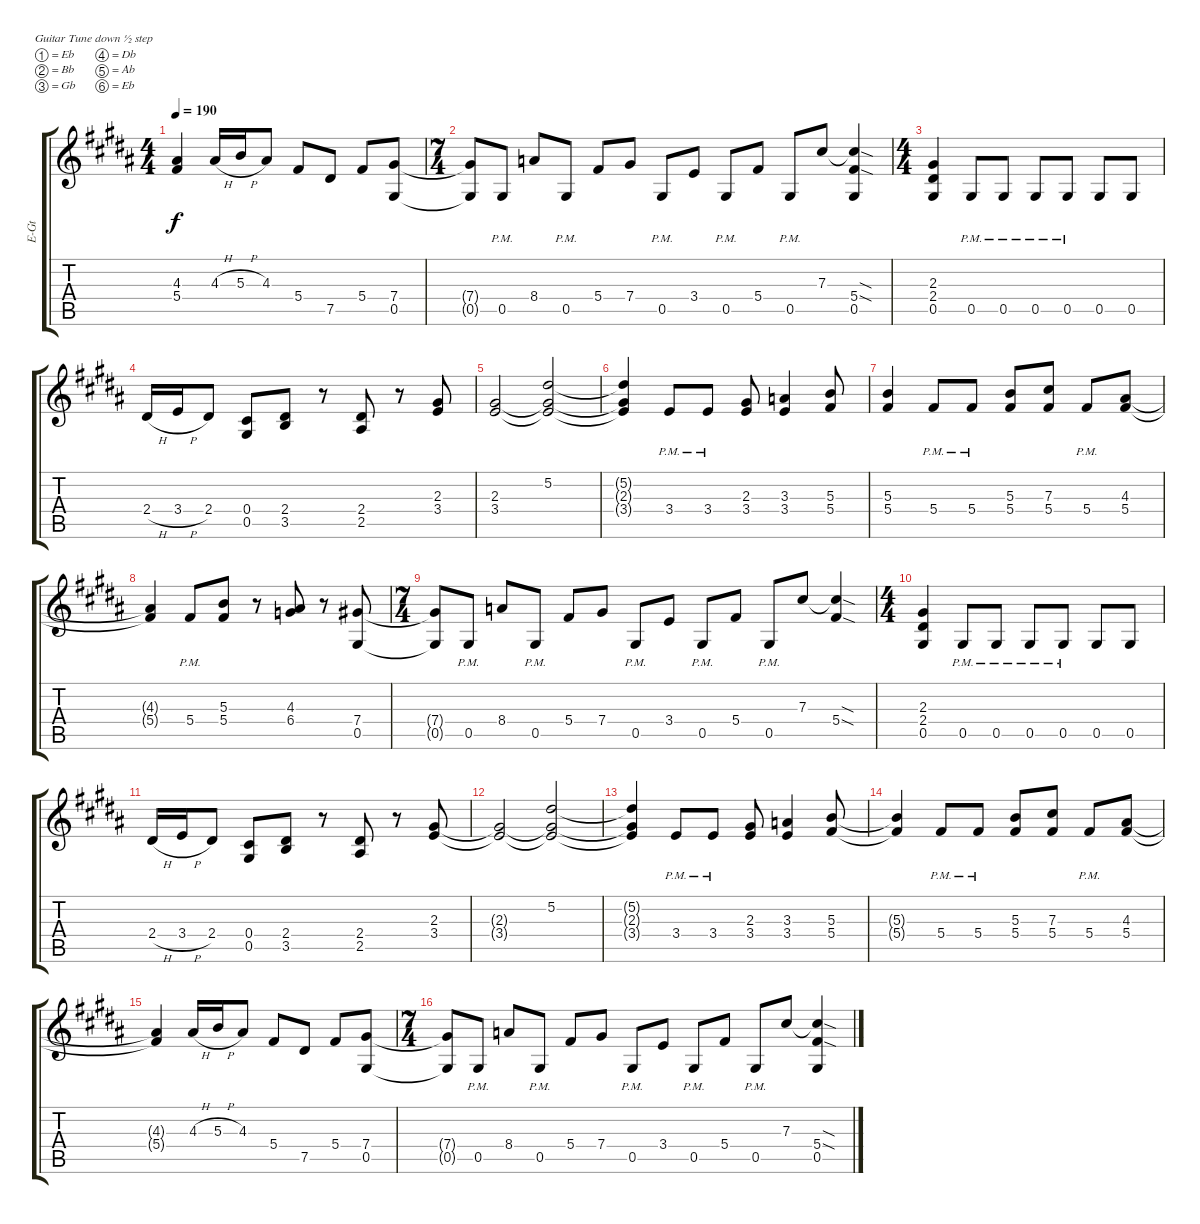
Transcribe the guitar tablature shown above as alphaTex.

\bracketExtendMode groupsimilarinstruments
\otherSystemsTrackNameOrientation horizontal
\track ("Electric Guitar 2" "E-Gt") {instrument distortionguitar}
\staff {score tabs}
\tuning (Eb4 Bb3 Gb3 Db3 Ab2 Eb2)
\ts (4 4)
\tempo 190
\clef g2
\ks b
(5.4{t acc forcenatural} 4.3{t acc forcenatural}).4{dy f} 4.3{h acc forcenatural}.16 5.3{h acc forcenatural}.16 4.3{acc forcenatural}.8 5.4{acc forcenatural}.8 7.5{acc forcenatural}.8 5.4{acc forcenatural}.8 (0.5{acc forcenatural} 7.4{acc forcenatural}).8 |
\ts (7 4)
(0.5{t acc forcenatural} 7.4{t acc forcenatural}).8 0.5{pm acc forcenatural}.8 8.4{acc b}.8 0.5{pm acc forcenatural}.8 5.4{acc forcenatural}.8 7.4{acc forcenatural}.8 0.5{pm acc forcenatural}.8 3.4{acc forcenatural}.8 0.5{pm acc forcenatural}.8 5.4{acc forcenatural}.8 0.5{pm acc forcenatural}.8 7.3{acc forcenatural}.8 (5.4{sod acc forcenatural} 7.3{sod t acc forcenatural} 0.5{acc forcenatural}).4 |
\ts (4 4)
(0.5{acc forcenatural} 2.4{acc forcenatural} 2.3{acc forcenatural}).4 0.5{pm acc forcenatural}.8 0.5{pm acc forcenatural}.8 0.5{pm acc forcenatural}.8 0.5{pm acc forcenatural}.8 0.5{acc forcenatural}.8 0.5{acc forcenatural}.8 |
2.4{h acc forcenatural}.16 3.4{h acc forcenatural}.16 2.4{acc forcenatural}.8 (0.4{acc forcenatural} 0.5{acc forcenatural}).8 (3.5{acc forcenatural} 2.4{acc forcenatural}).8 r.8 (2.5{acc forcenatural} 2.4{acc forcenatural}).8 r.8 (3.4{acc forcenatural} 2.3{acc forcenatural}).8 |
(2.3{acc forcenatural} 3.4{acc forcenatural}).2 (5.2{acc forcenatural} 2.3{t acc forcenatural} 3.4{t acc forcenatural}).2 |
(3.4{t acc forcenatural} 2.3{t acc forcenatural} 5.2{t acc forcenatural}).4 3.4{pm acc forcenatural}.8 3.4{pm acc forcenatural}.8 (3.4{acc forcenatural} 2.3{acc forcenatural}).8 (3.4{acc forcenatural} 3.3{acc b}).4 (5.4{acc forcenatural} 5.3{acc forcenatural}).8 |
(5.4{acc forcenatural} 5.3{acc forcenatural}).4 5.4{pm acc forcenatural}.8 5.4{pm acc forcenatural}.8 (5.4{acc forcenatural} 5.3{acc forcenatural}).8 (7.3{acc forcenatural} 5.4{acc forcenatural}).8 5.4{pm acc forcenatural}.8 (5.4{acc forcenatural} 4.3{acc forcenatural}).8 |
(5.4{t acc forcenatural} 4.3{t acc forcenatural}).4 5.4{pm acc forcenatural}.8 (5.4{acc forcenatural} 5.3{acc forcenatural}).8 r.8 (6.4{acc b} 4.3{acc forcenatural}).8 r.8 (0.5{acc forcenatural} 7.4{acc forcenatural}).8 |
\ts (7 4)
(0.5{t acc forcenatural} 7.4{t acc forcenatural}).8 0.5{pm acc forcenatural}.8 8.4{acc b}.8 0.5{pm acc forcenatural}.8 5.4{acc forcenatural}.8 7.4{acc forcenatural}.8 0.5{pm acc forcenatural}.8 3.4{acc forcenatural}.8 0.5{pm acc forcenatural}.8 5.4{acc forcenatural}.8 0.5{pm acc forcenatural}.8 7.3{acc forcenatural}.8 (5.4{sod acc forcenatural} 7.3{sod t acc forcenatural}).4 |
\ts (4 4)
(0.5{acc forcenatural} 2.4{acc forcenatural} 2.3{acc forcenatural}).4 0.5{pm acc forcenatural}.8 0.5{pm acc forcenatural}.8 0.5{pm acc forcenatural}.8 0.5{pm acc forcenatural}.8 0.5{acc forcenatural}.8 0.5{acc forcenatural}.8 |
2.4{h acc forcenatural}.16 3.4{h acc forcenatural}.16 2.4{acc forcenatural}.8 (0.4{acc forcenatural} 0.5{acc forcenatural}).8 (3.5{acc forcenatural} 2.4{acc forcenatural}).8 r.8 (2.5{acc forcenatural} 2.4{acc forcenatural}).8 r.8 (3.4{acc forcenatural} 2.3{acc forcenatural}).8 |
(2.3{t acc forcenatural} 3.4{t acc forcenatural}).2 (5.2{acc forcenatural} 2.3{t acc forcenatural} 3.4{t acc forcenatural}).2 |
(3.4{t acc forcenatural} 2.3{t acc forcenatural} 5.2{t acc forcenatural}).4 3.4{pm acc forcenatural}.8 3.4{pm acc forcenatural}.8 (3.4{acc forcenatural} 2.3{acc forcenatural}).8 (3.4{acc forcenatural} 3.3{acc b}).4 (5.4{acc forcenatural} 5.3{acc forcenatural}).8 |
(5.4{t acc forcenatural} 5.3{t acc forcenatural}).4 5.4{pm acc forcenatural}.8 5.4{pm acc forcenatural}.8 (5.4{acc forcenatural} 5.3{acc forcenatural}).8 (7.3{acc forcenatural} 5.4{acc forcenatural}).8 5.4{pm acc forcenatural}.8 (5.4{acc forcenatural} 4.3{acc forcenatural}).8 |
(5.4{t acc forcenatural} 4.3{t acc forcenatural}).4 4.3{h acc forcenatural}.16 5.3{h acc forcenatural}.16 4.3{acc forcenatural}.8 5.4{acc forcenatural}.8 7.5{acc forcenatural}.8 5.4{acc forcenatural}.8 (0.5{acc forcenatural} 7.4{acc forcenatural}).8 |
\ts (7 4)
(0.5{t acc forcenatural} 7.4{t acc forcenatural}).8 0.5{pm acc forcenatural}.8 8.4{acc b}.8 0.5{pm acc forcenatural}.8 5.4{acc forcenatural}.8 7.4{acc forcenatural}.8 0.5{pm acc forcenatural}.8 3.4{acc forcenatural}.8 0.5{pm acc forcenatural}.8 5.4{acc forcenatural}.8 0.5{pm acc forcenatural}.8 7.3{acc forcenatural}.8 (5.4{sod acc forcenatural} 7.3{sod t acc forcenatural} 0.5{acc forcenatural}).4
